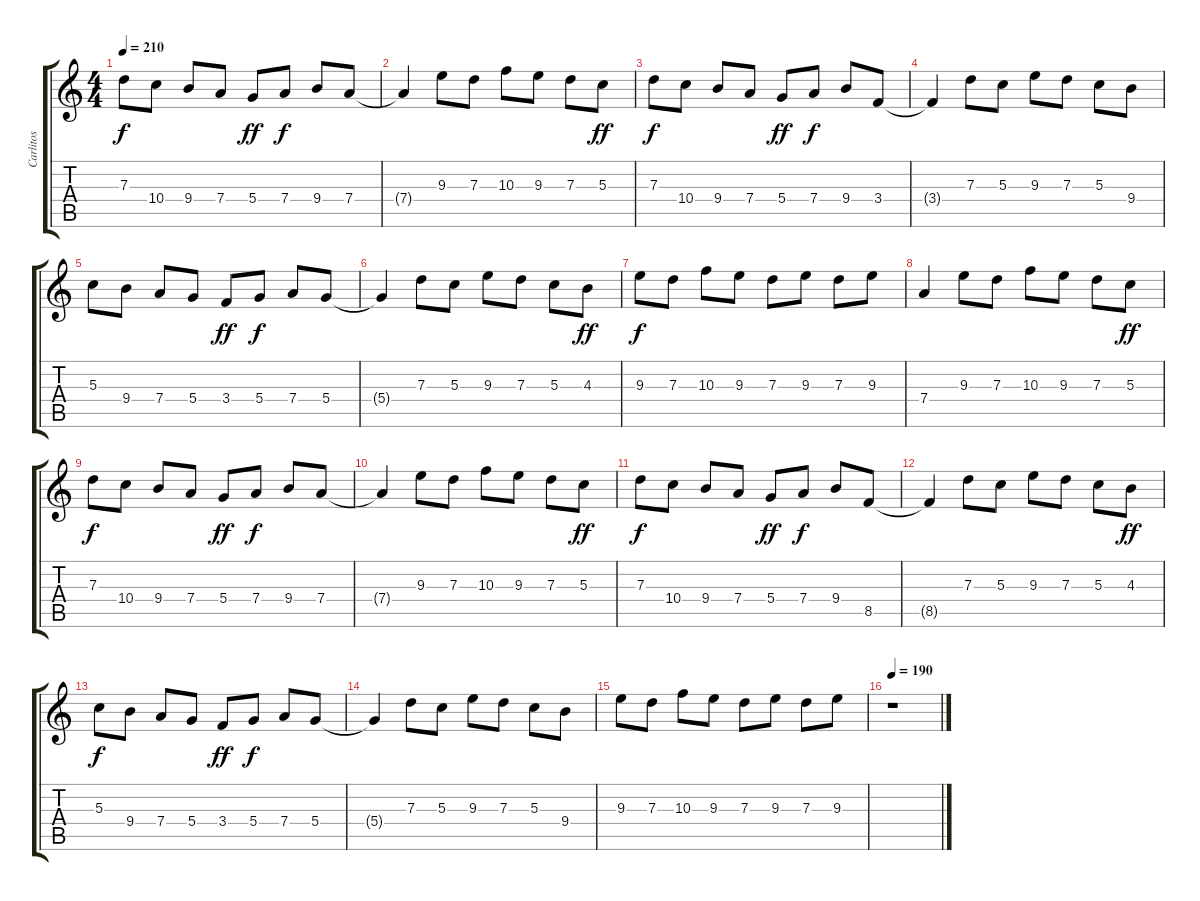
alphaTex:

\track ("Carlitos" "Carlitos") {instrument distortionguitar}
\staff {score tabs}
\tuning (E4 B3 G3 D3 A2 E2) {hide}
\ts (4 4)
\tempo 210
\clef g2
\ks c
7.3.8{dy f} 10.4.8 9.4.8 7.4.8 5.4.8{dy ff} 7.4.8{dy f} 9.4.8 7.4.8 |
7.4{t}.4 9.3.8 7.3.8 10.3.8 9.3.8 7.3.8 5.3.8{dy ff} |
7.3.8{dy f} 10.4.8 9.4.8 7.4.8 5.4.8{dy ff} 7.4.8{dy f} 9.4.8 3.4.8 |
3.4{t}.4 7.3.8 5.3.8 9.3.8 7.3.8 5.3.8 9.4.8 |
5.3.8 9.4.8 7.4.8 5.4.8 3.4.8{dy ff} 5.4.8{dy f} 7.4.8 5.4.8 |
5.4{t}.4 7.3.8 5.3.8 9.3.8 7.3.8 5.3.8 4.3.8{dy ff} |
9.3.8{dy f} 7.3.8 10.3.8 9.3.8 7.3.8 9.3.8 7.3.8 9.3.8 |
7.4.4 9.3.8 7.3.8 10.3.8 9.3.8 7.3.8 5.3.8{dy ff} |
7.3.8{dy f} 10.4.8 9.4.8 7.4.8 5.4.8{dy ff} 7.4.8{dy f} 9.4.8 7.4.8 |
7.4{t}.4 9.3.8 7.3.8 10.3.8 9.3.8 7.3.8 5.3.8{dy ff} |
7.3.8{dy f} 10.4.8 9.4.8 7.4.8 5.4.8{dy ff} 7.4.8{dy f} 9.4.8 8.5.8 |
8.5{t}.4 7.3.8 5.3.8 9.3.8 7.3.8 5.3.8 4.3.8{dy ff} |
5.3.8{dy f} 9.4.8 7.4.8 5.4.8 3.4.8{dy ff} 5.4.8{dy f} 7.4.8 5.4.8 |
5.4{t}.4 7.3.8 5.3.8 9.3.8 7.3.8 5.3.8 9.4.8 |
9.3.8 7.3.8 10.3.8 9.3.8 7.3.8 9.3.8 7.3.8 9.3.8 |
\tempo 190
r.1
